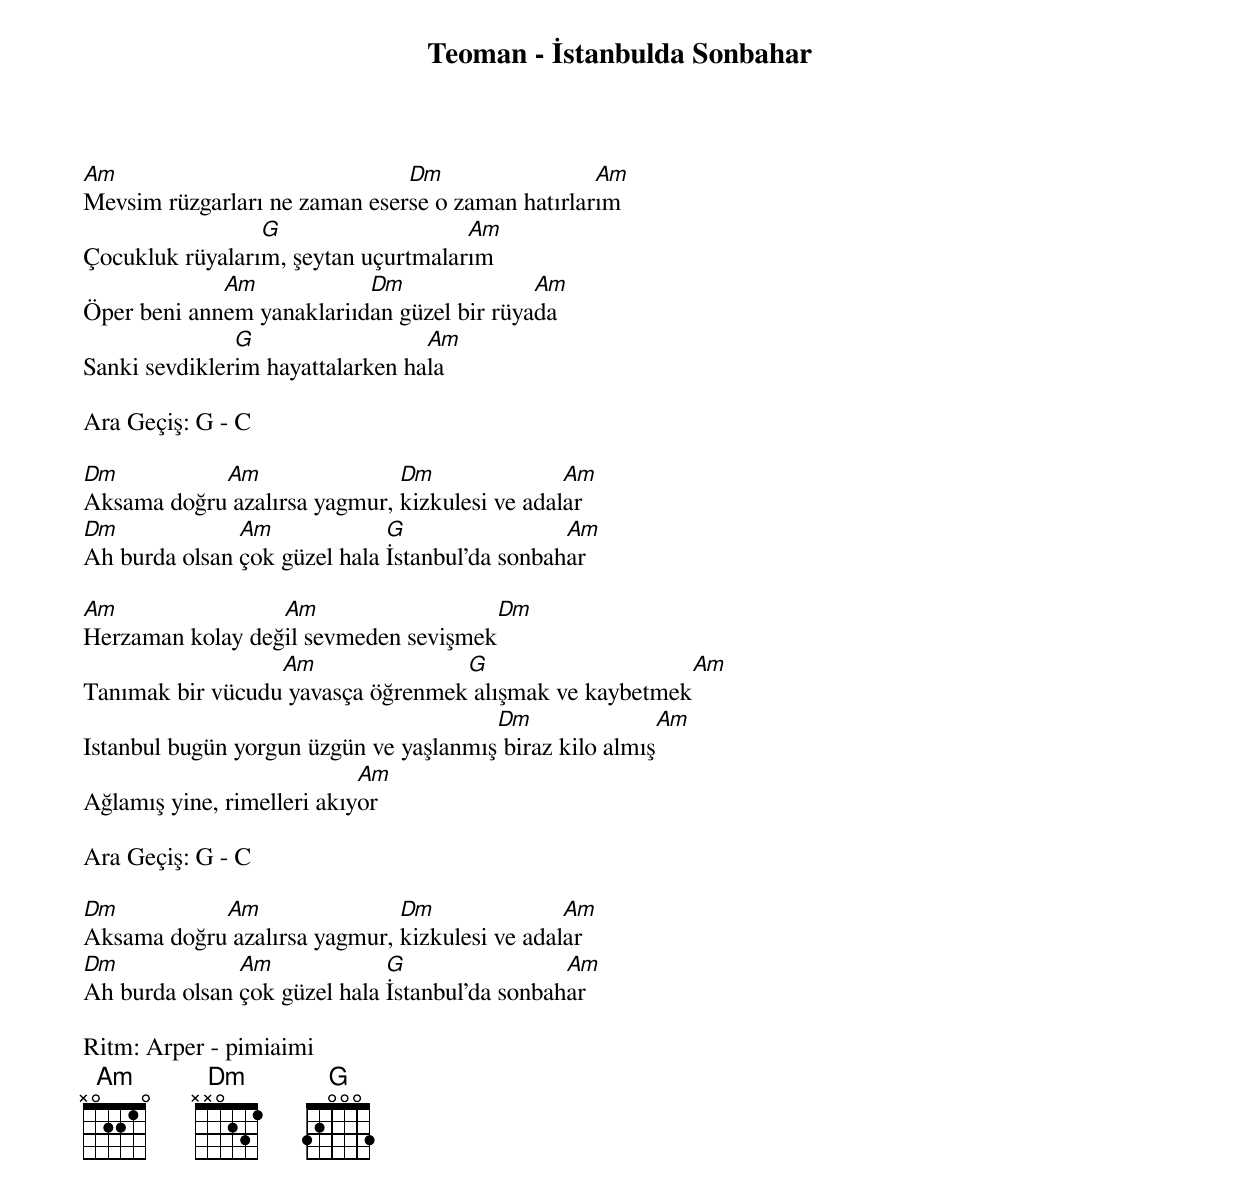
Teoman - İstanbulda Sonbahar

Am                             Dm                 Am
Mevsim rüzgarları ne zaman eserse o zaman hatırlarım
                 G                   Am
Çocukluk rüyalarım, şeytan uçurtmalarım
             Am            Dm               Am
Öper beni annem yanaklariıdan güzel bir rüyada
               G                  Am
Sanki sevdiklerim hayattalarken hala

Ara Geçiş: G - C

Dm          Am                Dm               Am
Aksama doğru azalırsa yagmur, kizkulesi ve adalar
Dm             Am             G                 Am
Ah burda olsan çok güzel hala İstanbul'da sonbahar

Am                Am                  Dm
Herzaman kolay değil sevmeden sevişmek
                  Am               G                    Am
Tanımak bir vücudu yavasça öğrenmek alışmak ve kaybetmek
                                        Dm               Am
Istanbul bugün yorgun üzgün ve yaşlanmış biraz kilo almış
                            Am
Ağlamış yine, rimelleri akıyor

Ara Geçiş: G - C

Dm          Am                Dm               Am
Aksama doğru azalırsa yagmur, kizkulesi ve adalar
Dm             Am             G                 Am
Ah burda olsan çok güzel hala İstanbul'da sonbahar

Ritm: Arper - pimiaimi
